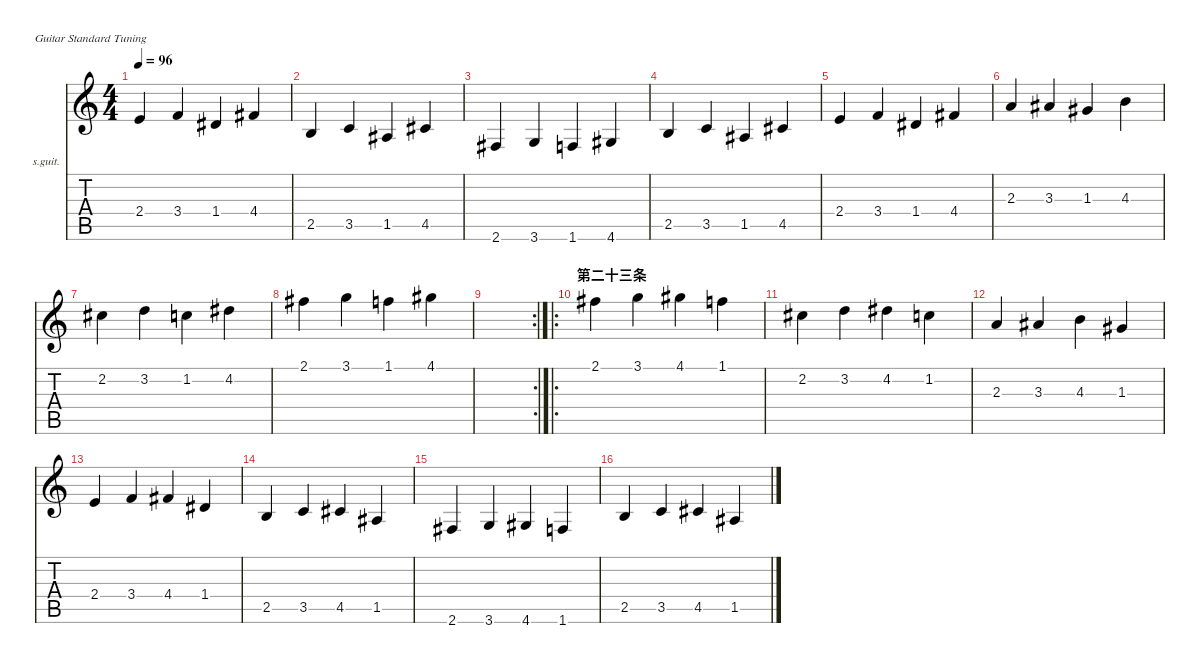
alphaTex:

\defaultSystemsLayout 4
\hideDynamics
\bracketExtendMode nobrackets
\firstSystemTrackNameOrientation horizontal
\otherSystemsTrackNameOrientation horizontal
\track ("开指练习" "s.guit.") {mute instrument acousticguitarsteel}
\staff {score tabs}
\tuning (E4 B3 G3 D3 A2 E2)
\ts (4 4)
\tempo 96
\clef g2
\ks c
2.4.4{dy mf} 3.4.4 1.4{acc #}.4 4.4{acc #}.4 |
2.5.4 3.5.4 1.5{acc #}.4 4.5{acc #}.4 |
2.6{acc #}.4 3.6.4 1.6.4 4.6{acc #}.4 |
2.5.4 3.5.4 1.5{acc #}.4 4.5{acc #}.4 |
2.4.4 3.4.4 1.4{acc #}.4 4.4{acc #}.4 |
2.3.4 3.3{acc #}.4 1.3{acc #}.4 4.3.4 |
2.2{acc #}.4 3.2.4 1.2.4 4.2{acc #}.4 |
2.1{acc #}.4 3.1.4 1.1.4 4.1{acc #}.4 |
\rc 2
|
\ro
\section ("" "第二十三条")
2.1{acc #}.4{dy f} 3.1.4 4.1{acc #}.4 1.1.4 |
2.2{acc #}.4{dy mf} 3.2.4 4.2{acc #}.4 1.2.4 |
2.3.4 3.3{acc #}.4 4.3.4 1.3{acc #}.4 |
2.4.4 3.4.4 4.4{acc #}.4 1.4{acc #}.4 |
2.5.4 3.5.4 4.5{acc #}.4 1.5{acc #}.4 |
2.6{acc #}.4 3.6.4 4.6{acc #}.4 1.6.4 |
2.5.4 3.5.4 4.5{acc #}.4 1.5{acc #}.4
